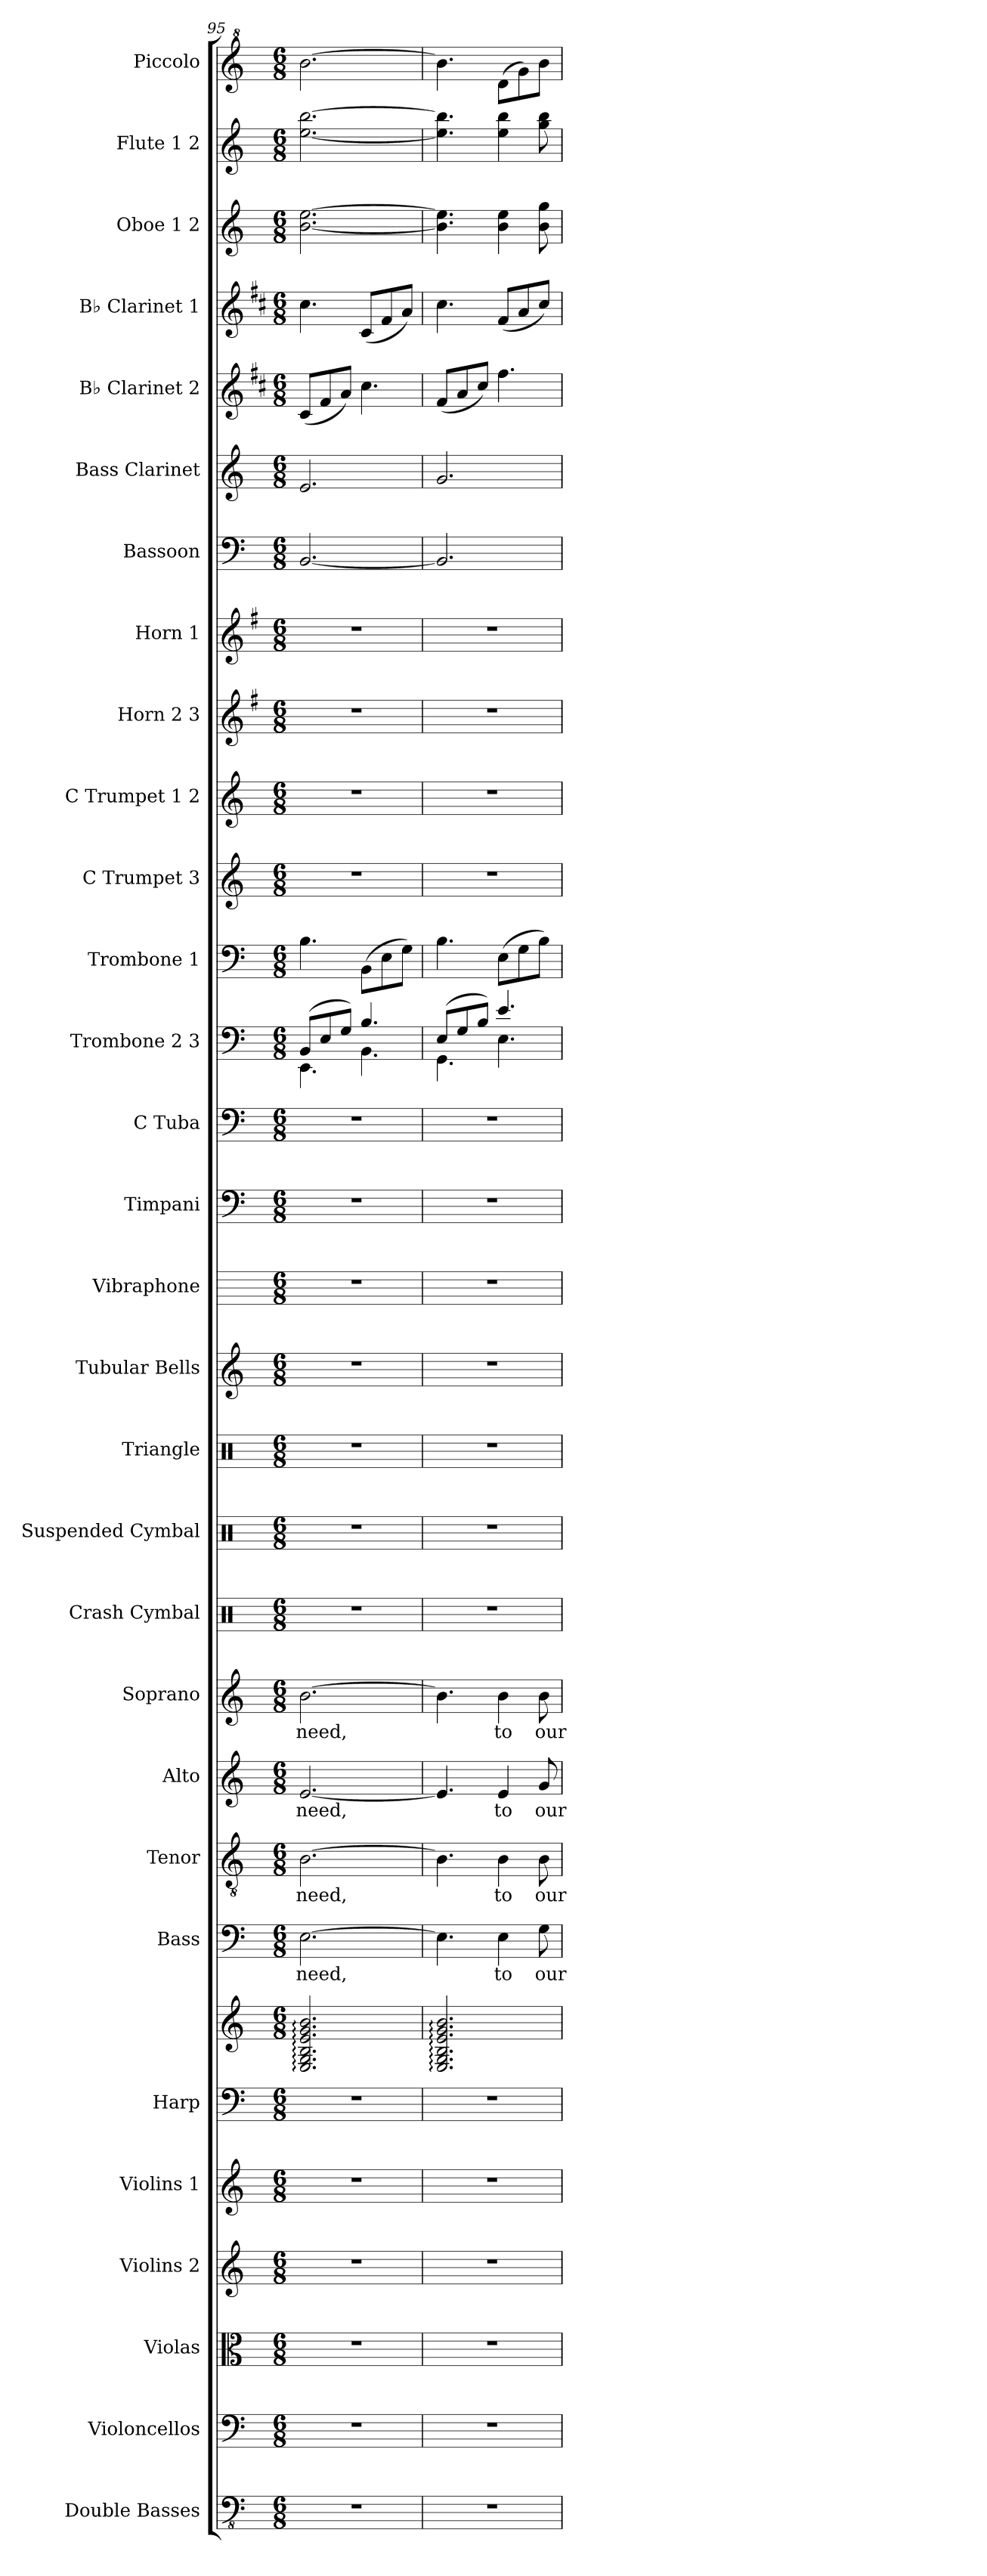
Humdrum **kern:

**kern	**kern	**kern	**kern	**kern	**kern	**kern	**kern	**text	**kern	**text	**kern	**text	**kern	**text	**kern	**kern	**kern	**kern	**kern	**kern	**kern	**kern	**kern	**kern	**kern	**kern	**kern	**kern	**kern	**kern	**kern	**kern	**kern	**kern
*part30	*part29	*part28	*part27	*part26	*part25	*part25	*part24	*part24	*part23	*part23	*part22	*part22	*part21	*part21	*part20	*part19	*part18	*part17	*part16	*part15	*part14	*part13	*part12	*part11	*part10	*part9	*part8	*part7	*part6	*part5	*part4	*part3	*part2	*part1
*staff31	*staff30	*staff29	*staff28	*staff27	*staff26	*staff25	*staff24	*staff24	*staff23	*staff23	*staff22	*staff22	*staff21	*staff21	*staff20	*staff19	*staff18	*staff17	*staff16	*staff15	*staff14	*staff13	*staff12	*staff11	*staff10	*staff9	*staff8	*staff7	*staff6	*staff5	*staff4	*staff3	*staff2	*staff1
*I"Double Basses	*I"Violoncellos	*I"Violas	*I"Violins 2	*I"Violins 1	*I"Harp	*	*I"Bass	*	*I"Tenor	*	*I"Alto	*	*I"Soprano	*	*I"Crash Cymbal	*I"Suspended Cymbal	*I"Triangle	*I"Tubular Bells	*I"Vibraphone	*I"Timpani	*I"C Tuba	*I"Trombone 2 3	*I"Trombone 1	*I"C Trumpet 3	*I"C Trumpet 1 2	*I"Horn 2 3	*I"Horn 1	*I"Bassoon	*I"Bass Clarinet	*I"B♭ Clarinet 2	*I"B♭ Clarinet 1	*I"Oboe 1 2	*I"Flute 1 2	*I"Piccolo
*I'Dbs.	*I'Vlcs.	*I'Vlas.	*I'Vlns. 2	*I'Vlns. 1	*I'Hrp.	*	*I'B.	*	*I'T.	*	*I'A.	*	*I'S.	*	*I'Cr. Cym.	*I'Susp. Cym.	*I'Trgl.	*I'Tu. Be.	*I'Vib.	*I'Timp.	*I'C Tu.	*I'Trb. 2 3	*I'Trb. 1	*I'C Tpt. 3	*I'C Tpt. 1 2	*I'Hn. 2 3	*I'Hn. 1	*I'Bsn.	*I'B. Cl.	*I'B♭ Cl. 2	*I'B♭ Cl. 1	*I'Ob. 1 2	*I'Fl. 1 2	*I'Picc.
*clefFv4	*clefF4	*clefC3	*clefG2	*clefG2	*clefF4	*clefG2	*clefF4	*	*clefGv2	*	*clefG2	*	*clefG2	*	*clefX	*clefX	*clefX	*clefG2	*	*clefF4	*clefF4	*clefF4	*clefF4	*clefG2	*clefG2	*clefG2	*clefG2	*clefF4	*	*clefG2	*clefG2	*clefG2	*clefG2	*clefG^2
*	*	*	*	*	*	*	*	*	*	*	*	*	*	*	*	*	*	*	*	*	*	*	*	*	*	*ITrd4c7	*ITrd4c7	*	*ITrd8c14	*ITrd1c2	*ITrd1c2	*	*	*ITrd-7c-12
*k[]	*k[]	*k[]	*k[]	*k[]	*k[]	*k[]	*k[]	*	*k[]	*	*k[]	*	*k[]	*	*k[]	*k[]	*k[]	*k[]	*k[]	*k[]	*k[]	*k[]	*k[]	*k[]	*k[]	*k[]	*k[]	*k[]	*k[]	*k[]	*k[]	*k[]	*k[]	*k[]
*C:	*C:	*C:	*C:	*C:	*C:	*C:	*C:	*	*C:	*	*C:	*	*C:	*	*C:	*C:	*C:	*C:	*C:	*C:	*C:	*C:	*C:	*C:	*C:	*C:	*C:	*C:	*C:	*C:	*C:	*C:	*C:	*C:
*M6/8	*M6/8	*M6/8	*M6/8	*M6/8	*M6/8	*M6/8	*M6/8	*	*M6/8	*	*M6/8	*	*M6/8	*	*M6/8	*M6/8	*M6/8	*M6/8	*M6/8	*M6/8	*M6/8	*M6/8	*M6/8	*M6/8	*M6/8	*M6/8	*M6/8	*M6/8	*M6/8	*M6/8	*M6/8	*M6/8	*M6/8	*M6/8
=95	=95	=95	=95	=95	=95	=95	=95	=95	=95	=95	=95	=95	=95	=95	=95	=95	=95	=95	=95	=95	=95	=95	=95	=95	=95	=95	=95	=95	=95	=95	=95	=95	=95	=95
*	*	*	*	*	*	*	*	*	*	*	*	*	*	*	*	*	*	*	*	*	*	*^	*	*	*	*	*	*	*	*	*	*	*	*
2.r	2.r	2.r	2.r	2.r	2.r	2.E/: 2.G/: 2.B/: 2.e/: 2.g/: 2.b/:	[2.E\	need,	[2.B\	need,	[2.e/	need,	[2.b\	need,	2.r	2.r	2.r	2.r	2.r	2.r	2.r	(8BB/L	4.EE\	4.B\	2.r	2.r	2.r	2.r	[2.BB/	2.E/	(8B/L	4.b\	[2.b\ [2.ee\	[2.ee\ [2.bb\	[2.bbb\
.	.	.	.	.	.	.	.	.	.	.	.	.	.	.	.	.	.	.	.	.	.	8E/	.	.	.	.	.	.	.	.	8e/	.	.	.	.
.	.	.	.	.	.	.	.	.	.	.	.	.	.	.	.	.	.	.	.	.	.	8G/J)	.	.	.	.	.	.	.	.	8g/J)	.	.	.	.
.	.	.	.	.	.	.	.	.	.	.	.	.	.	.	.	.	.	.	.	.	.	4.B/	4.BB\	(8BB\L	.	.	.	.	.	.	4.b\	(8B/L	.	.	.
.	.	.	.	.	.	.	.	.	.	.	.	.	.	.	.	.	.	.	.	.	.	.	.	8E\	.	.	.	.	.	.	.	8e/	.	.	.
.	.	.	.	.	.	.	.	.	.	.	.	.	.	.	.	.	.	.	.	.	.	.	.	8G\J)	.	.	.	.	.	.	.	8g/J)	.	.	.
=96	=96	=96	=96	=96	=96	=96	=96	=96	=96	=96	=96	=96	=96	=96	=96	=96	=96	=96	=96	=96	=96	=96	=96	=96	=96	=96	=96	=96	=96	=96	=96	=96	=96	=96	=96
2.r	2.r	2.r	2.r	2.r	2.r	2.E/: 2.G/: 2.B/: 2.e/: 2.g/: 2.b/:	4.E\]	.	4.B\]	.	4.e/]	.	4.b\]	.	2.r	2.r	2.r	2.r	2.r	2.r	2.r	(8E/L	4.GG\	4.B\	2.r	2.r	2.r	2.r	2.BB/]	2.G/	(8e/L	4.b\	4.b\] 4.ee\]	4.ee\] 4.bb\]	4.bbb\]
.	.	.	.	.	.	.	.	.	.	.	.	.	.	.	.	.	.	.	.	.	.	8G/	.	.	.	.	.	.	.	.	8g/	.	.	.	.
.	.	.	.	.	.	.	.	.	.	.	.	.	.	.	.	.	.	.	.	.	.	8B/J)	.	.	.	.	.	.	.	.	8b/J)	.	.	.	.
.	.	.	.	.	.	.	4E\	to	4B\	to	4e/	to	4b\	to	.	.	.	.	.	.	.	4.e/	4.E\	(8E\L	.	.	.	.	.	.	4.ee\	(8e/L	4b\ 4ee\	4ee\ 4bb\	(8ddd\L
.	.	.	.	.	.	.	.	.	.	.	.	.	.	.	.	.	.	.	.	.	.	.	.	8G\	.	.	.	.	.	.	.	8g/	.	.	8ggg\)
.	.	.	.	.	.	.	8G\	our	8B\	our	8g/	our	8b\	our	.	.	.	.	.	.	.	.	.	8B\J)	.	.	.	.	.	.	.	8b/J)	8b\ 8gg\	8gg\ 8bb\	8bbb\J
*	*	*	*	*	*	*	*	*	*	*	*	*	*	*	*	*	*	*	*	*	*	*v	*v	*	*	*	*	*	*	*	*	*	*	*	*
=	=	=	=	=	=	=	=	=	=	=	=	=	=	=	=	=	=	=	=	=	=	=	=	=	=	=	=	=	=	=	=	=	=	=
*-	*-	*-	*-	*-	*-	*-	*-	*-	*-	*-	*-	*-	*-	*-	*-	*-	*-	*-	*-	*-	*-	*-	*-	*-	*-	*-	*-	*-	*-	*-	*-	*-	*-	*-
